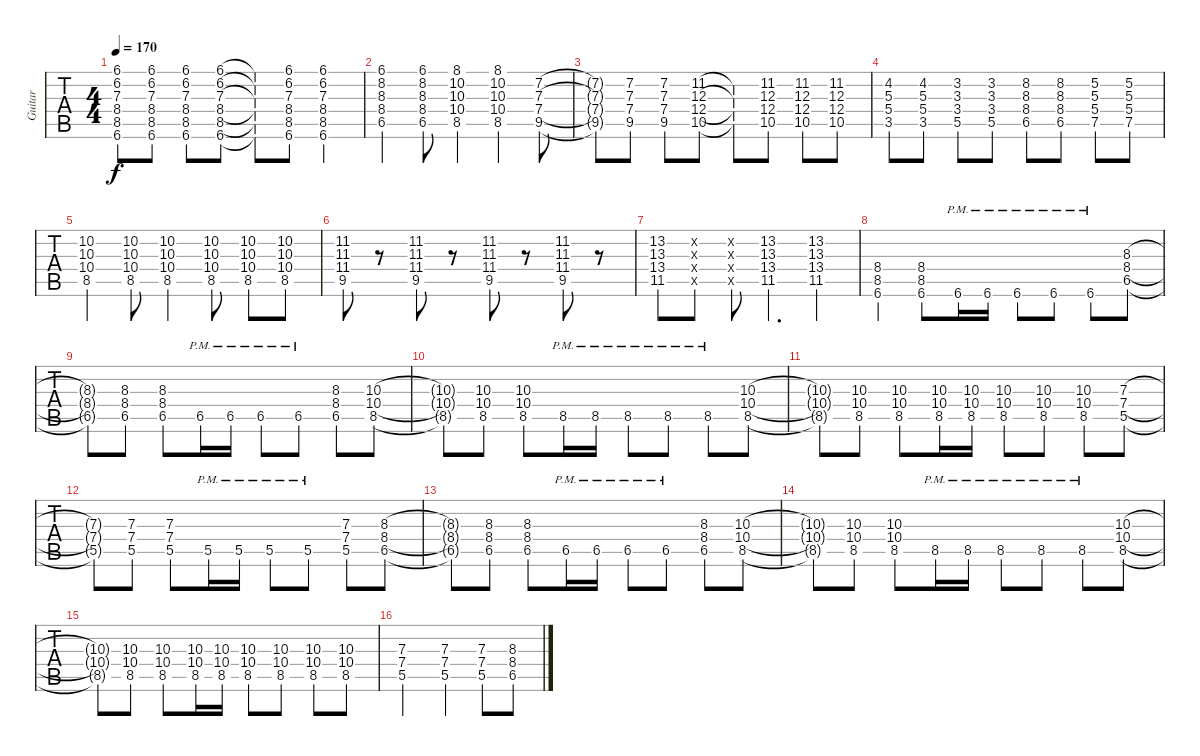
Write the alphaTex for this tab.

\track ("Guitar" "Guitar") {instrument distortionguitar}
\staff {tabs}
\tuning (E4 B3 G3 D3 A2 E2) {hide}
\ts (4 4)
\tempo 170
\clef g2
\ks c
(6.1 6.2 7.3 8.4 8.5 6.6).8{dy f} (6.1 6.2 7.3 8.4 8.5 6.6).8 (6.1 6.2 7.3 8.4 8.5 6.6).8 (6.1 6.2 7.3 8.4 8.5 6.6).8 (6.1{t} 6.2{t} 7.3{t} 8.4{t} 8.5{t} 6.6{t}).8 (6.1 6.2 7.3 8.4 8.5 6.6).8 (6.1 6.2 7.3 8.4 8.5 6.6).4 |
(6.1 8.2 8.3 8.4 6.5).4 (6.1 8.2 8.3 8.4 6.5).8 (8.1 10.2 10.3 10.4 8.5).4 (8.1 10.2 10.3 10.4 8.5).4 (7.2 7.3 7.4 9.5).8 |
(7.2{t} 7.3{t} 7.4{t} 9.5{t}).8 (7.2 7.3 7.4 9.5).8 (7.2 7.3 7.4 9.5).8 (11.2 12.3 12.4 10.5).8 (11.2{t} 12.3{t} 12.4{t} 10.5{t}).8 (11.2 12.3 12.4 10.5).8 (11.2 12.3 12.4 10.5).8 (11.2 12.3 12.4 10.5).8 |
(4.2 5.3 5.4 3.5).8 (4.2 5.3 5.4 3.5).8 (3.2 3.3 3.4 5.5).8 (3.2 3.3 3.4 5.5).8 (8.2 8.3 8.4 6.5).8 (8.2 8.3 8.4 6.5).8 (5.2 5.3 5.4 7.5).8 (5.2 5.3 5.4 7.5).8 |
(10.2 10.3 10.4 8.5).4 (10.2 10.3 10.4 8.5).8 (10.2 10.3 10.4 8.5).4 (10.2 10.3 10.4 8.5).8 (10.2 10.3 10.4 8.5).8 (10.2 10.3 10.4 8.5).8 |
(11.2 11.3 11.4 9.5).8 r.8 (11.2 11.3 11.4 9.5).8 r.8 (11.2 11.3 11.4 9.5).8 r.8 (11.2 11.3 11.4 9.5).8 r.8 |
(13.2 13.3 13.4 11.5).8 (13.2{x} 13.3{x} 13.4{x} 11.5{x}).8 (13.2{x} 13.3{x} 13.4{x} 11.5{x}).8 (13.2 13.3 13.4 11.5).4{d} (13.2 13.3 13.4 11.5).4 |
(8.4 8.5 6.6).4 (8.4 8.5 6.6).8 6.6{pm}.16 6.6{pm}.16 6.6{pm}.8 6.6{pm}.8 6.6{pm}.8 (8.3 8.4 6.5).8 |
(8.3{t} 8.4{t} 6.5{t}).8 (8.3 8.4 6.5).8 (8.3 8.4 6.5).8 6.5{pm}.16 6.5{pm}.16 6.5{pm}.8 6.5{pm}.8 (8.3 8.4 6.5).8 (10.3 10.4 8.5).8 |
(10.3{t} 10.4{t} 8.5{t}).8 (10.3 10.4 8.5).8 (10.3 10.4 8.5).8 8.5{pm}.16 8.5{pm}.16 8.5{pm}.8 8.5{pm}.8 8.5{pm}.8 (10.3 10.4 8.5).8 |
(10.3{t} 10.4{t} 8.5{t}).8 (10.3 10.4 8.5).8 (10.3 10.4 8.5).8 (10.3 10.4 8.5).16 (10.3 10.4 8.5).16 (10.3 10.4 8.5).8 (10.3 10.4 8.5).8 (10.3 10.4 8.5).8 (7.3 7.4 5.5).8 |
(7.3{t} 7.4{t} 5.5{t}).8 (7.3 7.4 5.5).8 (7.3 7.4 5.5).8 5.5{pm}.16 5.5{pm}.16 5.5{pm}.8 5.5{pm}.8 (7.3 7.4 5.5).8 (8.3 8.4 6.5).8 |
(8.3{t} 8.4{t} 6.5{t}).8 (8.3 8.4 6.5).8 (8.3 8.4 6.5).8 6.5{pm}.16 6.5{pm}.16 6.5{pm}.8 6.5{pm}.8 (8.3 8.4 6.5).8 (10.3 10.4 8.5).8 |
(10.3{t} 10.4{t} 8.5{t}).8 (10.3 10.4 8.5).8 (10.3 10.4 8.5).8 8.5{pm}.16 8.5{pm}.16 8.5{pm}.8 8.5{pm}.8 8.5{pm}.8 (10.3 10.4 8.5).8 |
(10.3{t} 10.4{t} 8.5{t}).8 (10.3 10.4 8.5).8 (10.3 10.4 8.5).8 (10.3 10.4 8.5).16 (10.3 10.4 8.5).16 (10.3 10.4 8.5).8 (10.3 10.4 8.5).8 (10.3 10.4 8.5).8 (10.3 10.4 8.5).8 |
(7.3 7.4 5.5).2 (7.3 7.4 5.5).4 (7.3 7.4 5.5).8 (8.3 8.4 6.5).8
